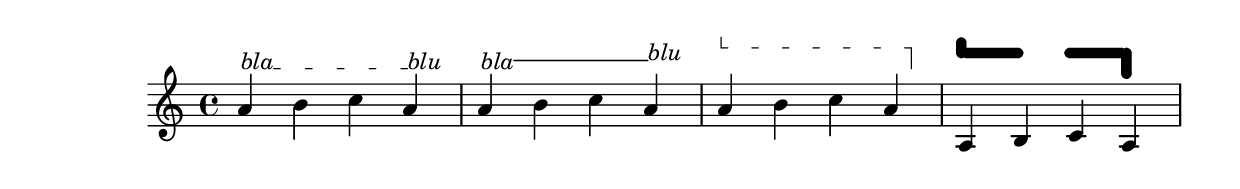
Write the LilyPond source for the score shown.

%% Do not edit this file; it is automatically
%% generated from LSR http://lsr.dsi.unimi.it
%% This file is in the public domain.
\version "2.12.2"

\header {
  lsrtags = "expressive-marks, text, tweaks-and-overrides"

%% Translation of GIT committish: a874fda3641c9e02f61be5c41b215b8304b8ed00
  texidoces = "
Las instrucciones @code{\\startTextSpan} y @code{\\stopTextSpan}
permiten la creación de elementos de extensión textuales tan
fácilmente como indicaciones de pedal u
octavaciones. Sobreescribimos ciertas propiedades del objeto
@code{TextSpanner} para modificar su salida.

"
  doctitlees = "Crear elementos de extensión textuales"

  texidoc = "
The @code{\\startTextSpan} and @code{\\stopTextSpan} commands allow the
creation of text spanners as easily as pedal indications or
octavations. Override some properties of the @code{TextSpanner} object
to modify its output.

"
  doctitle = "Creating text spanners"
} % begin verbatim

\paper { ragged-right = ##f }

\relative c'' {
  \override TextSpanner #'(bound-details left text) = #"bla"
  \override TextSpanner #'(bound-details right text) = #"blu"
  a4 \startTextSpan
  b4 c
  a4 \stopTextSpan

  \override TextSpanner #'style = #'line
  \once \override TextSpanner
    #'(bound-details left stencil-align-dir-y) = #CENTER
  a4 \startTextSpan
  b4 c
  a4 \stopTextSpan

  \override TextSpanner #'style = #'dashed-line
  \override TextSpanner #'(bound-details left text) =
    \markup { \draw-line #'(0 . 1) }
  \override TextSpanner #'(bound-details right text) =
    \markup { \draw-line #'(0 . -2) }
  \once \override TextSpanner #'(bound-details right padding) = #-2

  a4 \startTextSpan
  b4 c
  a4 \stopTextSpan

  \set Staff.middleCPosition = #-13
  \override TextSpanner #'dash-period = #10
  \override TextSpanner #'dash-fraction = #0.5
  \override TextSpanner #'thickness = #10
  a4 \startTextSpan
  b4 c
  a4 \stopTextSpan
}

